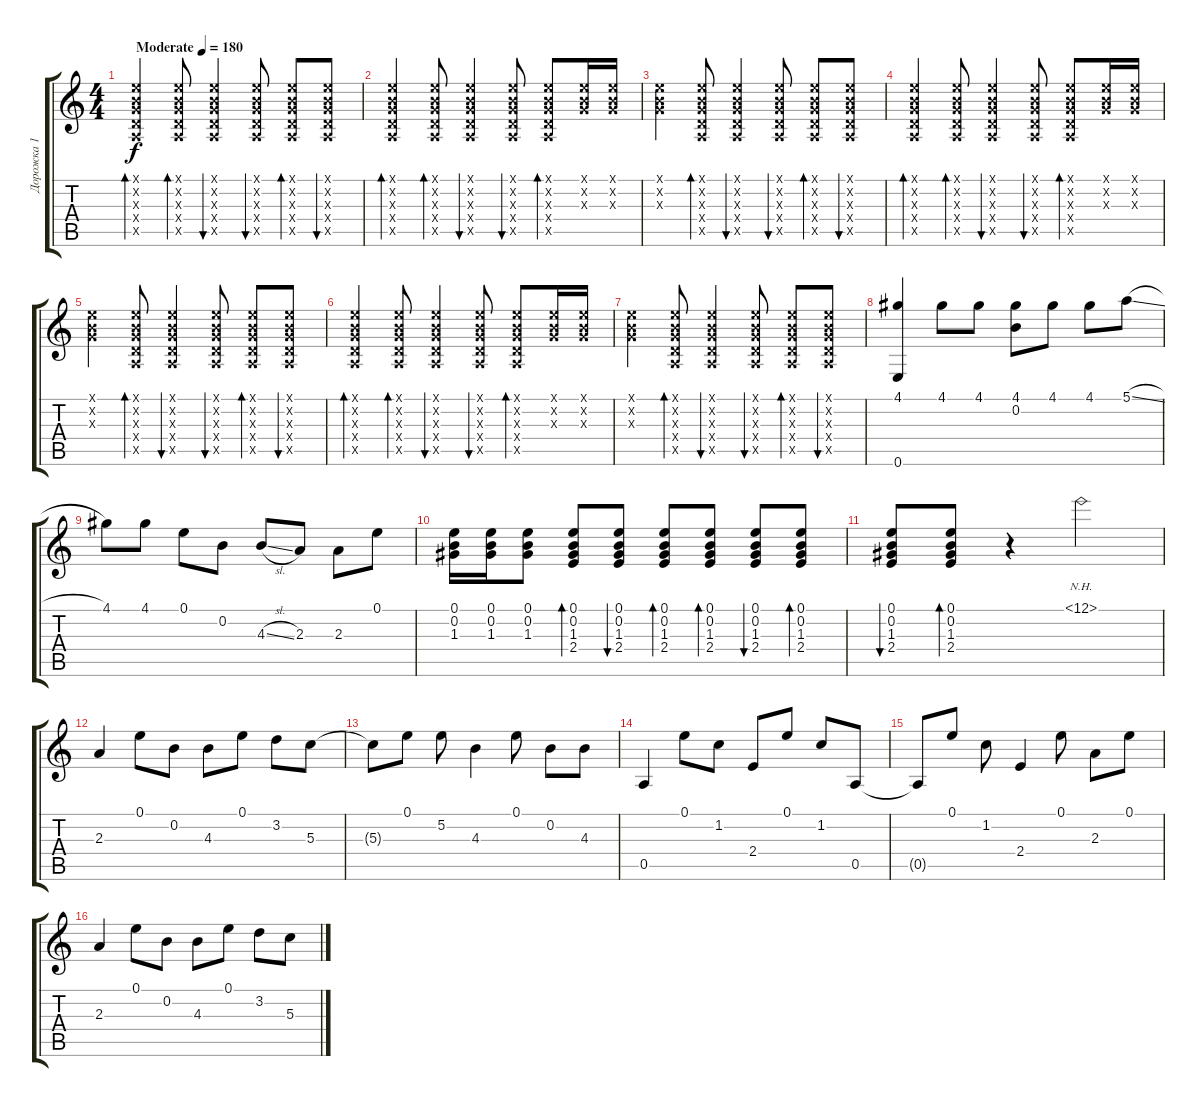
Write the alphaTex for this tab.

\track ("Дорожка 1" "Дорожка 1") {instrument acousticguitarsteel}
\staff {score tabs}
\tuning (E4 B3 G3 D3 A2 E2) {hide}
\ts (4 4)
\tempo (180 "Moderate")
\clef g2
\ks c
(0.1{x} 0.2{x} 0.3{x} 0.4{x} 0.5{x}).4{bd 30 dy f instrument acousticguitarsteel} (0.1{x} 0.2{x} 0.3{x} 0.4{x} 0.5{x}).8{bd 30} (0.1{x} 0.2{x} 0.3{x} 0.4{x} 0.5{x}).4{bu 30} (0.1{x} 0.2{x} 0.3{x} 0.4{x} 0.5{x}).8{bu 30} (0.1{x} 0.2{x} 0.3{x} 0.4{x} 0.5{x}).8{bd 30} (0.1{x} 0.2{x} 0.3{x} 0.4{x} 0.5{x}).8{bu 30} |
(0.1{x} 0.2{x} 0.3{x} 0.4{x} 0.5{x}).4{bd 30} (0.1{x} 0.2{x} 0.3{x} 0.4{x} 0.5{x}).8{bd 30} (0.1{x} 0.2{x} 0.3{x} 0.4{x} 0.5{x}).4{bu 30} (0.1{x} 0.2{x} 0.3{x} 0.4{x} 0.5{x}).8{bu 30} (0.1{x} 0.2{x} 0.3{x} 0.4{x} 0.5{x}).8{bd 30} (0.1{x} 0.2{x} 0.3{x}).16 (0.1{x} 0.2{x} 0.3{x}).16 |
(0.1{x} 0.2{x} 0.3{x}).4 (0.1{x} 0.2{x} 0.3{x} 0.4{x} 0.5{x}).8{bd 30} (0.1{x} 0.2{x} 0.3{x} 0.4{x} 0.5{x}).4{bu 30} (0.1{x} 0.2{x} 0.3{x} 0.4{x} 0.5{x}).8{bu 30} (0.1{x} 0.2{x} 0.3{x} 0.4{x} 0.5{x}).8{bd 30} (0.1{x} 0.2{x} 0.3{x} 0.4{x} 0.5{x}).8{bu 30} |
(0.1{x} 0.2{x} 0.3{x} 0.4{x} 0.5{x}).4{bd 30} (0.1{x} 0.2{x} 0.3{x} 0.4{x} 0.5{x}).8{bd 30} (0.1{x} 0.2{x} 0.3{x} 0.4{x} 0.5{x}).4{bu 30} (0.1{x} 0.2{x} 0.3{x} 0.4{x} 0.5{x}).8{bu 30} (0.1{x} 0.2{x} 0.3{x} 0.4{x} 0.5{x}).8{bd 30} (0.1{x} 0.2{x} 0.3{x}).16 (0.1{x} 0.2{x} 0.3{x}).16 |
(0.1{x} 0.2{x} 0.3{x}).4 (0.1{x} 0.2{x} 0.3{x} 0.4{x} 0.5{x}).8{bd 30} (0.1{x} 0.2{x} 0.3{x} 0.4{x} 0.5{x}).4{bu 30} (0.1{x} 0.2{x} 0.3{x} 0.4{x} 0.5{x}).8{bu 30} (0.1{x} 0.2{x} 0.3{x} 0.4{x} 0.5{x}).8{bd 30} (0.1{x} 0.2{x} 0.3{x} 0.4{x} 0.5{x}).8{bu 30} |
(0.1{x} 0.2{x} 0.3{x} 0.4{x} 0.5{x}).4{bd 30} (0.1{x} 0.2{x} 0.3{x} 0.4{x} 0.5{x}).8{bd 30} (0.1{x} 0.2{x} 0.3{x} 0.4{x} 0.5{x}).4{bu 30} (0.1{x} 0.2{x} 0.3{x} 0.4{x} 0.5{x}).8{bu 30} (0.1{x} 0.2{x} 0.3{x} 0.4{x} 0.5{x}).8{bd 30} (0.1{x} 0.2{x} 0.3{x}).16 (0.1{x} 0.2{x} 0.3{x}).16 |
(0.1{x} 0.2{x} 0.3{x}).4 (0.1{x} 0.2{x} 0.3{x} 0.4{x} 0.5{x}).8{bd 30} (0.1{x} 0.2{x} 0.3{x} 0.4{x} 0.5{x}).4{bu 30} (0.1{x} 0.2{x} 0.3{x} 0.4{x} 0.5{x}).8{bu 30} (0.1{x} 0.2{x} 0.3{x} 0.4{x} 0.5{x}).8{bd 30} (0.1{x} 0.2{x} 0.3{x} 0.4{x} 0.5{x}).8{bu 30} |
(4.1 0.6).4 4.1.8 4.1.8 (4.1 0.2).8 4.1.8 4.1.8 5.1{sl}.8 |
4.1.8 4.1.8 0.1.8 0.2.8 4.3{sl}.8 2.3.8 2.3.8 0.1.8 |
(0.1 0.2 1.3).16 (0.1 0.2 1.3).16 (0.1 0.2 1.3).8 (0.1 0.2 1.3 2.4).8{bd 30} (0.1 0.2 1.3 2.4).8{bu 30} (0.1 0.2 1.3 2.4).8{bd 30} (0.1 0.2 1.3 2.4).8{bd 30} (0.1 0.2 1.3 2.4).8{bu 60} (0.1 0.2 1.3 2.4).8{bd 60} |
(0.1 0.2 1.3 2.4).8{bu 60} (0.1 0.2 1.3 2.4).8{bd 60} r.4 12.1{nh}.2 |
2.3.4 0.1.8 0.2.8 4.3.8 0.1.8 3.2.8 5.3.8 |
5.3{t}.8 0.1.8 5.2.8 4.3.4 0.1.8 0.2.8 4.3.8 |
0.5.4 0.1.8 1.2.8 2.4.8 0.1.8 1.2.8 0.5.8 |
0.5{t}.8 0.1.8 1.2.8 2.4.4 0.1.8 2.3.8 0.1.8 |
2.3.4 0.1.8 0.2.8 4.3.8 0.1.8 3.2.8 5.3.8
